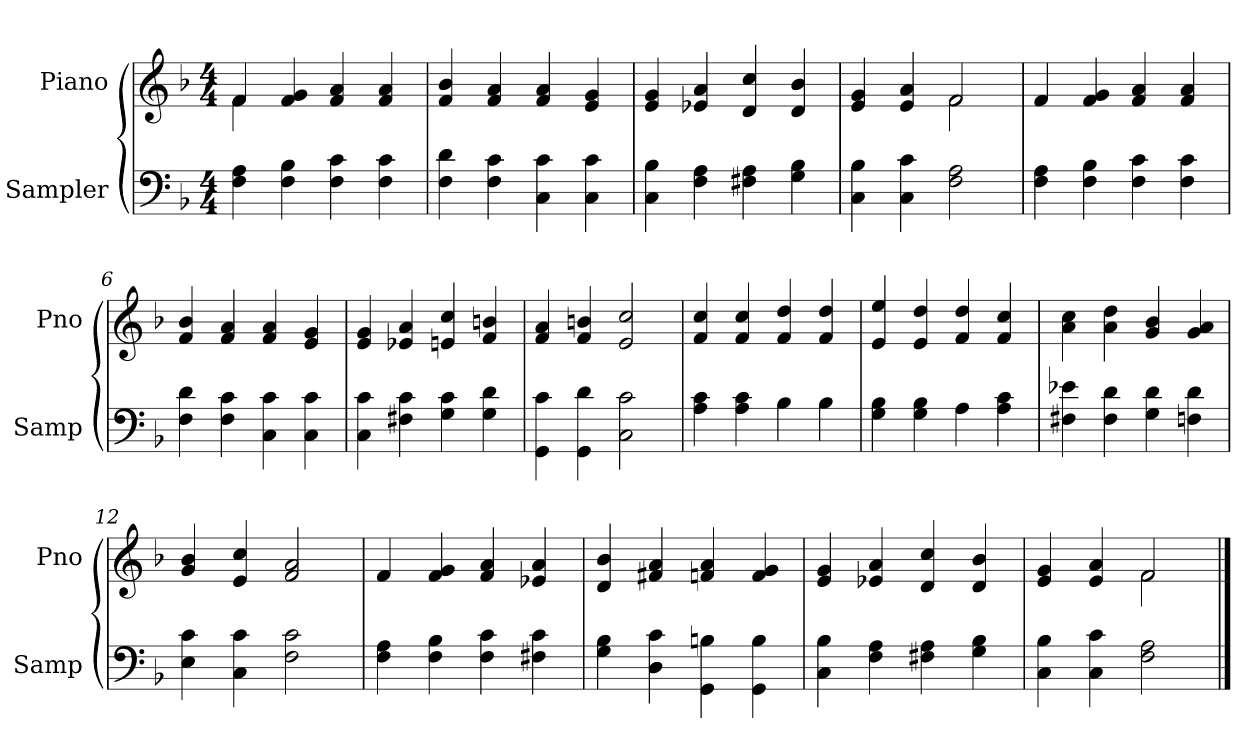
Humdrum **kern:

**kern	**kern
*part2	*part1
*staff2	*staff1
*I"Sampler	*I"Piano
*I'Samp	*I'Pno
*clefF4	*clefG2
*k[b-]	*k[b-]
*F:	*F:
*M4/4	*M4/4
=1	=1
*	*^
4F 4A	4f/	4f
4F 4B-	4f 4g	2.ryy
4F 4c	4f 4a	.
4F 4c	4f 4a	.
*	*v	*v
=2	=2
4F 4d	4f 4b-
4F 4c	4f 4a
4C 4c	4f 4a
4C 4c	4e 4g
=3	=3
4C 4B-	4e 4g
4F 4A	4e-X 4a
4F#X 4A	4d 4cc
4G 4B-	4d 4b-
=4	=4
*	*^
4C 4B-	4e 4g	2ryy
4C 4c	4e 4a	.
2F 2A	2f/	2f
*	*v	*v
=5	=5
4F 4A	4f
4F 4B-	4f 4g
4F 4c	4f 4a
4F 4c	4f 4a
=6	=6
4F 4d	4f 4b-
4F 4c	4f 4a
4C 4c	4f 4a
4C 4c	4e 4g
=7	=7
4C 4c	4e 4g
4F#X 4c	4e-X 4a
4G 4c	4en 4cc
4G 4d	4f 4bn
=8	=8
4GG 4c	4f 4a
4GG 4d	4f 4bn
2C 2c	2e 2cc
=9	=9
4A 4c	4f 4cc
4A 4c	4f 4cc
4B-	4f 4dd
4B-	4f 4dd
=10	=10
4G 4B-	4e 4ee
4G 4B-	4e 4dd
4A	4f 4dd
4A 4c	4f 4cc
=11	=11
4F#X 4e-X	4a 4cc
4F# 4d	4a 4dd
4G 4d	4g 4b-
4Fn 4d	4g 4a
=12	=12
4E 4c	4g 4b-
4C 4c	4e 4cc
2F 2c	2f 2a
=13	=13
4F 4A	4f
4F 4B-	4f 4g
4F 4c	4f 4a
4F#X 4c	4e-X 4a
=14	=14
4G 4B-	4d 4b-
4D 4c	4f#X 4a
4GG 4Bn	4fn 4a
4GG 4B	4f 4g
=15	=15
4C 4B-	4e 4g
4F 4A	4e-X 4a
4F#X 4A	4d 4cc
4G 4B-	4d 4b-
=16	=16
*	*^
4C 4B-	4e 4g	2ryy
4C 4c	4e 4a	.
2F 2A	2f/	2f
*	*v	*v
==	==
*-	*-
